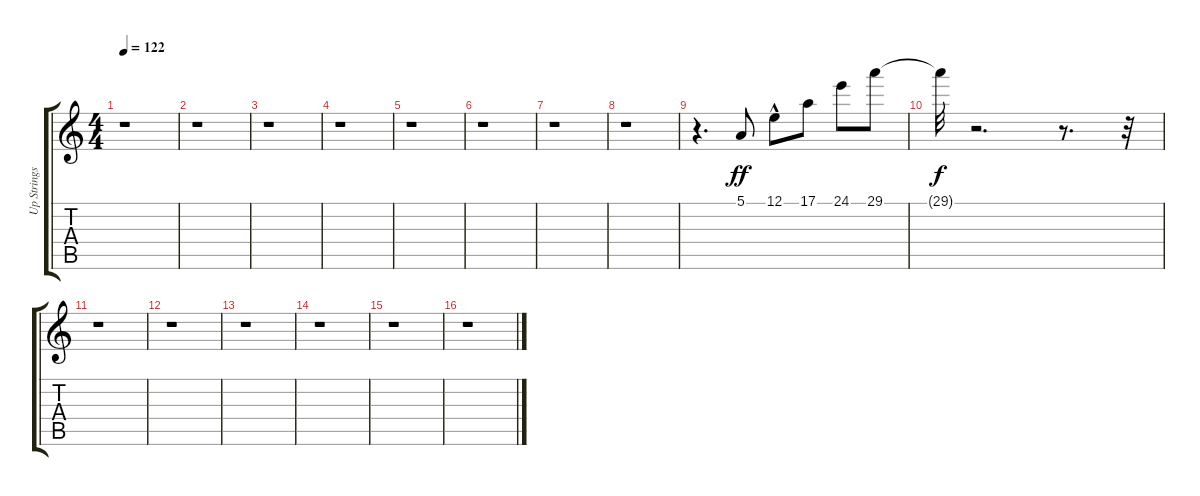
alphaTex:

\track ("Up Strings" "Up Strings") {instrument stringensemble1}
\staff {score tabs}
\tuning (E4 B3 G3 D3 A2 E2) {hide}
\ts (4 4)
\tempo 122
\clef g2
\ks c
r.1{dy f} |
r.1 |
r.1 |
r.1 |
r.1 |
r.1 |
r.1 |
r.1 |
r.4{d} 5.1.8{dy ff} 12.1{hac}.8 17.1.8 24.1.8 29.1.8 |
29.1{t}.32{dy f} r.2{d} r.8{d} r.32 |
r.1 |
r.1 |
r.1 |
r.1 |
r.1 |
r.1
